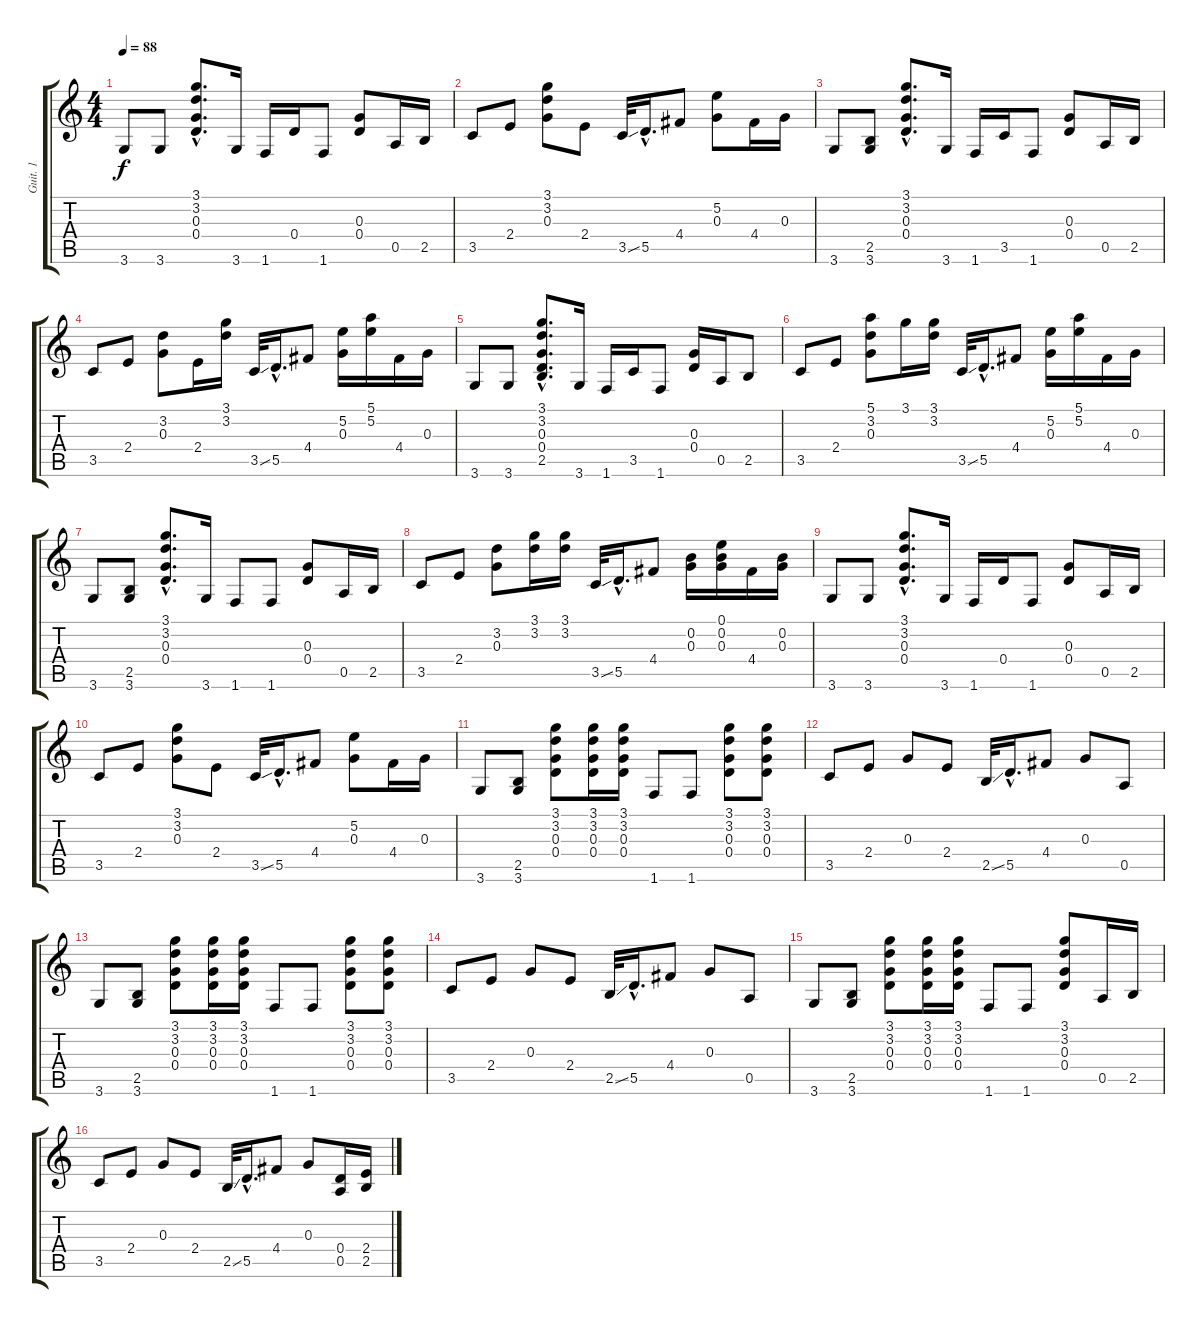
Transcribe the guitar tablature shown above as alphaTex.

\track ("Guit. 1" "Guit. 1") {instrument acousticguitarsteel}
\staff {score tabs}
\tuning (E4 B3 G3 D3 A2 E2) {hide}
\ts (4 4)
\tempo 88
\clef g2
\ks c
3.6.8{dy f} 3.6.8 (3.1{hac} 3.2{hac} 0.3{hac} 0.4{hac}).8{d} 3.6.16 1.6.16 0.4.16 1.6.8 (0.3 0.4).8 0.5.16 2.5.16 |
3.5.8 2.4.8 (3.1 3.2 0.3).8 2.4.8 3.5{ss}.32 5.5{hac}.16{d} 4.4.8 (5.2 0.3).8 4.4.16 0.3.16 |
3.6.8 (2.5 3.6).8 (3.1{hac} 3.2{hac} 0.3{hac} 0.4{hac}).8{d} 3.6.16 1.6.16 3.5.16 1.6.8 (0.3 0.4).8 0.5.16 2.5.16 |
3.5.8 2.4.8 (3.2 0.3).8 2.4.16 (3.1 3.2).16 3.5{ss}.32 5.5{hac}.16{d} 4.4.8 (5.2 0.3).16 (5.1 5.2).16 4.4.16 0.3.16 |
3.6.8 3.6.8 (3.1{hac} 3.2{hac} 0.3{hac} 0.4{hac} 2.5{hac}).8{d} 3.6.16 1.6.16 3.5.16 1.6.8 (0.3 0.4).16 0.5.16 2.5.8 |
3.5.8 2.4.8 (5.1 3.2 0.3).8 3.1.16 (3.1 3.2).16 3.5{ss}.32 5.5{hac}.16{d} 4.4.8 (5.2 0.3).16 (5.1 5.2).16 4.4.16 0.3.16 |
3.6.8 (2.5 3.6).8 (3.1{hac} 3.2{hac} 0.3{hac} 0.4{hac}).8{d} 3.6.16 1.6.8 1.6.8 (0.3 0.4).8 0.5.16 2.5.16 |
3.5.8 2.4.8 (3.2 0.3).8 (3.1 3.2).16 (3.1 3.2).16 3.5{ss}.32 5.5{hac}.16{d} 4.4.8 (0.2 0.3).16 (0.1 0.2 0.3).16 4.4.16 (0.2 0.3).16 |
3.6.8 3.6.8 (3.1{hac} 3.2{hac} 0.3{hac} 0.4{hac}).8{d} 3.6.16 1.6.16 0.4.16 1.6.8 (0.3 0.4).8 0.5.16 2.5.16 |
3.5.8 2.4.8 (3.1 3.2 0.3).8 2.4.8 3.5{ss}.32 5.5{hac}.16{d} 4.4.8 (5.2 0.3).8 4.4.16 0.3.16 |
3.6.8 (2.5 3.6).8 (3.1 3.2 0.3 0.4).8 (3.1 3.2 0.3 0.4).16 (3.1 3.2 0.3 0.4).16 1.6.8 1.6.8 (3.1 3.2 0.3 0.4).8 (3.1 3.2 0.3 0.4).8 |
3.5.8 2.4.8 0.3.8 2.4.8 2.5{ss}.32 5.5{hac}.16{d} 4.4.8 0.3.8 0.5.8 |
3.6.8 (2.5 3.6).8 (3.1 3.2 0.3 0.4).8 (3.1 3.2 0.3 0.4).16 (3.1 3.2 0.3 0.4).16 1.6.8 1.6.8 (3.1 3.2 0.3 0.4).8 (3.1 3.2 0.3 0.4).8 |
3.5.8 2.4.8 0.3.8 2.4.8 2.5{ss}.32 5.5{hac}.16{d} 4.4.8 0.3.8 0.5.8 |
3.6.8 (2.5 3.6).8 (3.1 3.2 0.3 0.4).8 (3.1 3.2 0.3 0.4).16 (3.1 3.2 0.3 0.4).16 1.6.8 1.6.8 (3.1 3.2 0.3 0.4).8 0.5.16 2.5.16 |
3.5.8 2.4.8 0.3.8 2.4.8 2.5{ss}.32 5.5{hac}.16{d} 4.4.8 0.3.8 (0.4 0.5).16 (2.4 2.5).16
